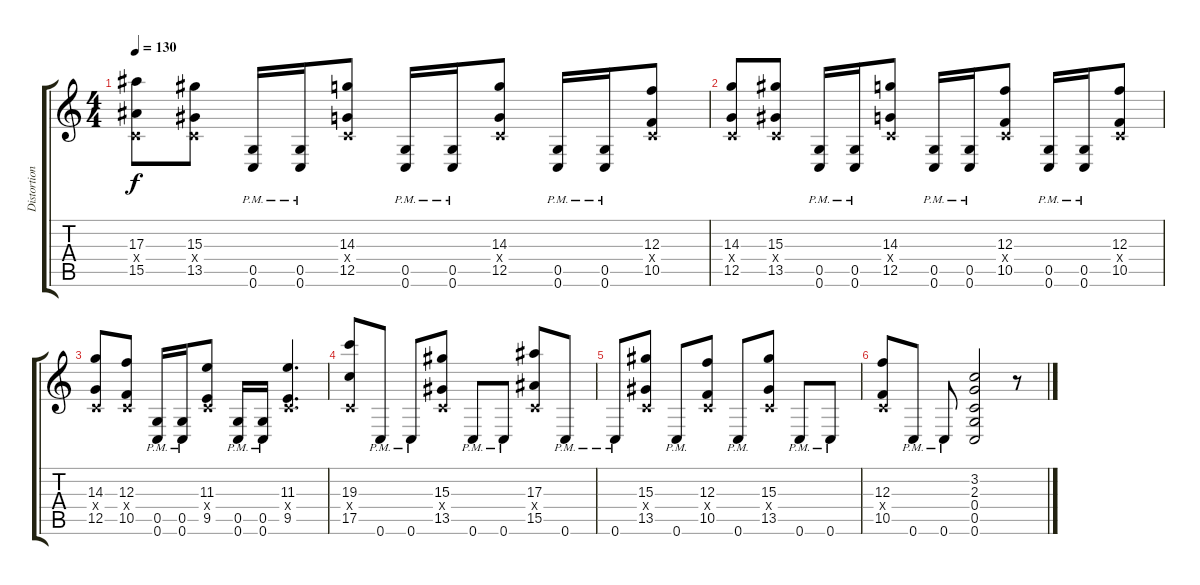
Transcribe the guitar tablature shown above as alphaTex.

\track ("Distortion" "Distortion") {instrument distortionguitar}
\staff {score tabs}
\tuning (D4 A3 F3 C3 G2 C2) {hide}
\ts (4 4)
\tempo 130
\clef g2
\ks c
(17.3 0.4{x} 15.5).8{dy f} (15.3 0.4{x} 13.5).8 (0.5 0.6{pm}).16 (0.5 0.6{pm}).16 (14.3 0.4{x} 12.5).8 (0.5 0.6{pm}).16 (0.5 0.6{pm}).16 (14.3 0.4{x} 12.5).8 (0.5 0.6{pm}).16 (0.5 0.6{pm}).16 (12.3 0.4{x} 10.5).8 |
(14.3 0.4{x} 12.5).8 (15.3 0.4{x} 13.5).8 (0.5 0.6{pm}).16 (0.5 0.6{pm}).16 (14.3 0.4{x} 12.5).8 (0.5 0.6{pm}).16 (0.5 0.6{pm}).16 (12.3 0.4{x} 10.5).8 (0.5 0.6{pm}).16 (0.5 0.6{pm}).16 (12.3 0.4{x} 10.5).8 |
(14.3 0.4{x} 12.5).8 (12.3 0.4{x} 10.5).8 (0.5 0.6{pm}).16 (0.5 0.6{pm}).16 (11.3 0.4{x} 9.5).8 (0.5 0.6{pm}).16 (0.5 0.6{pm}).16 (11.3 0.4{x} 9.5).4{d} |
(19.3 0.4{x} 17.5).8 0.6{pm}.8 0.6{pm}.8 (15.3 0.4{x} 13.5).8 0.6{pm}.8 0.6{pm}.8 (17.3 0.4{x} 15.5).8 0.6{pm}.8 |
0.6{pm}.8 (15.3 0.4{x} 13.5).8 0.6{pm}.8 (12.3 0.4{x} 10.5).8 0.6{pm}.8 (15.3 0.4{x} 13.5).8 0.6{pm}.8 0.6{pm}.8 |
(12.3 0.4{x} 10.5).8 0.6{pm}.8 0.6{pm}.8 (3.2 2.3 0.4 0.5 0.6).2 r.8
